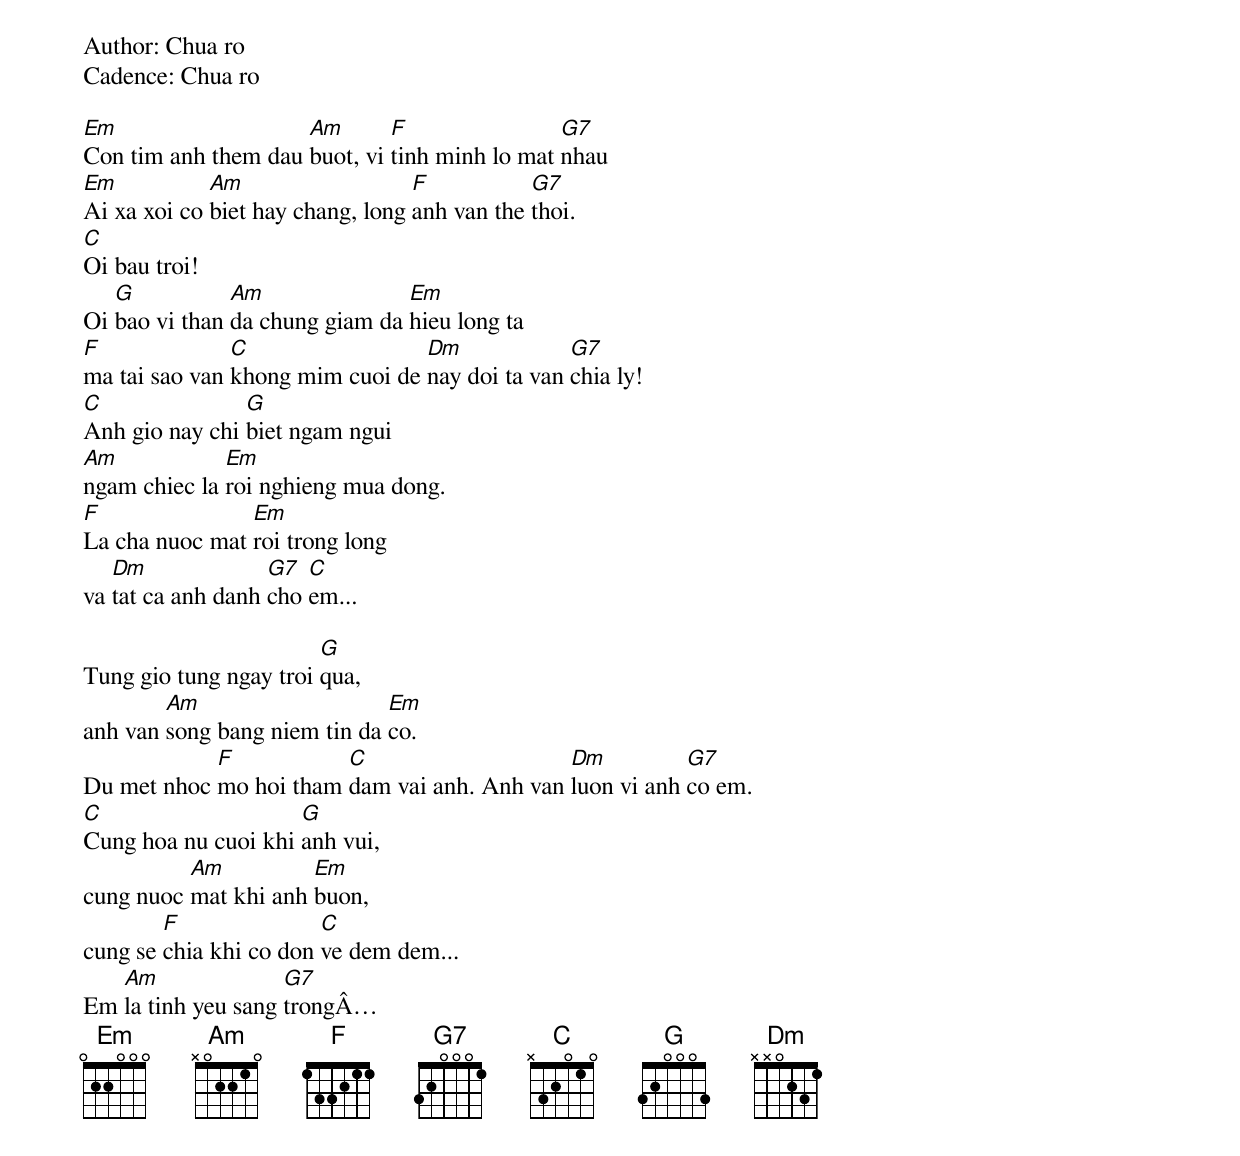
Author: Chua ro
Cadence: Chua ro

[Em]Con tim anh them dau [Am]buot, vi [F]tinh minh lo mat [G7]nhau
[Em]Ai xa xoi co [Am]biet hay chang, long [F]anh van the [G7]thoi.
[C]Oi bau troi!
Oi [G]bao vi than [Am]da chung giam da [Em]hieu long ta
[F]ma tai sao van [C]khong mim cuoi de [Dm]nay doi ta van [G7]chia ly!
[C]Anh gio nay chi [G]biet ngam ngui
[Am]ngam chiec la [Em]roi nghieng mua dong.
[F]La cha nuoc mat [Em]roi trong long
va [Dm]tat ca anh danh [G7]cho [C]em...

Tung gio tung ngay troi [G]qua,
anh van [Am]song bang niem tin da [Em]co.
Du met nhoc [F]mo hoi tham [C]dam vai anh. Anh van [Dm]luon vi anh [G7]co em.
[C]Cung hoa nu cuoi khi [G]anh vui,
cung nuoc [Am]mat khi anh [Em]buon,
cung se [F]chia khi co don [C]ve dem dem...
Em [Am]la tinh yeu sang [G7]trongÂ…
